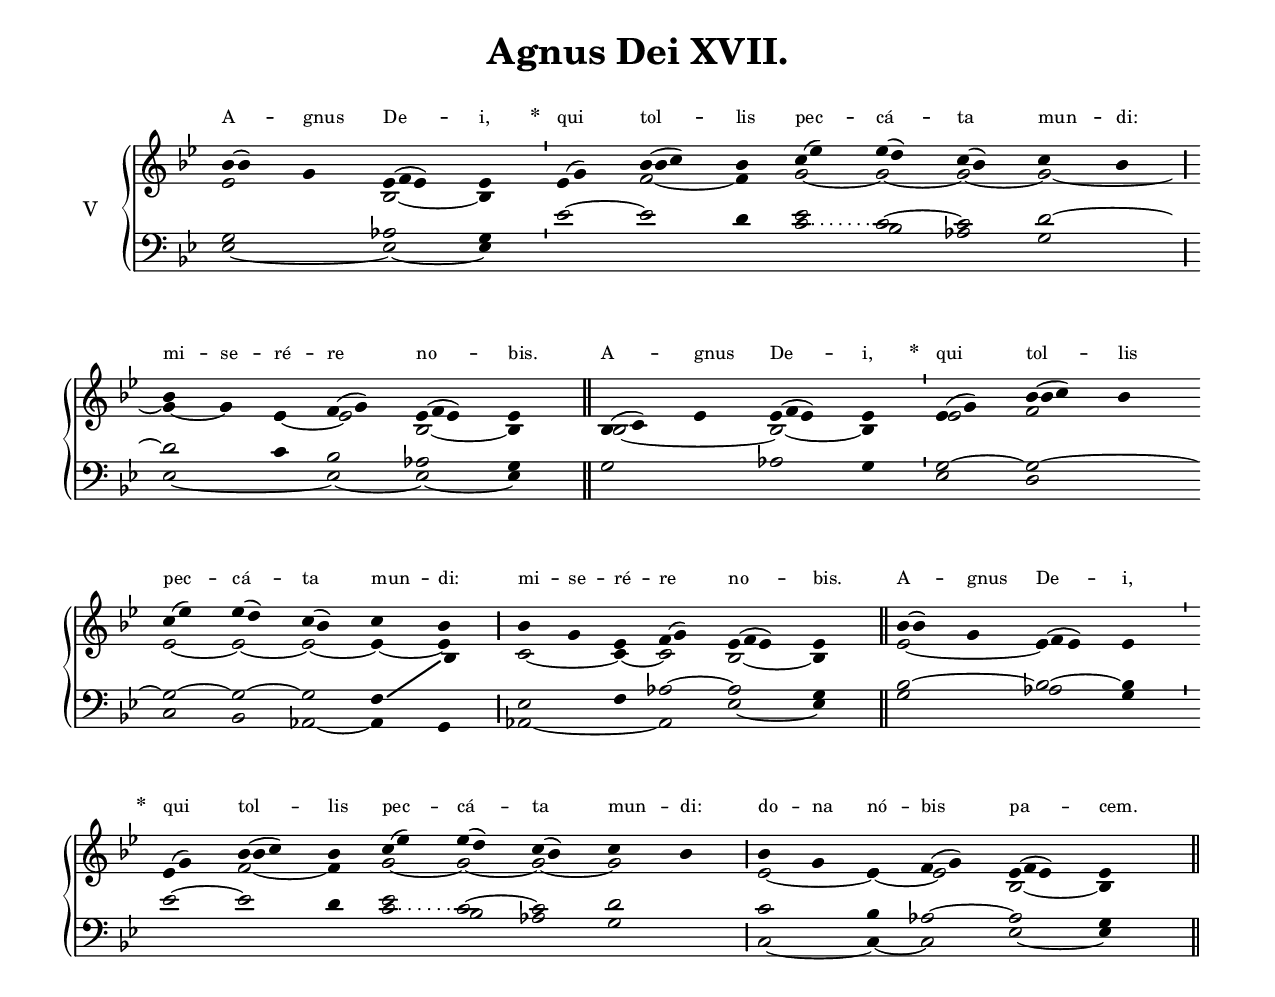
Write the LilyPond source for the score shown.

\version "2.18"
\include "gregorian.ly"
\include "noh2.ily"

%Page reference: page v.95
%(volume.page)

global = {
 \key ees \lydian
 \cadenzaOn 
 \override Glissando #'thickness = #2.0
}

\header {
  title = \markup \center-column {"Agnus Dei XVII." \vspace #1 }
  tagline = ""
  composer = ""
}

\paper {
 #(include-special-characters)
  oddHeaderMarkup = \markup \fill-line {
    \line {}
    \center-column {
      \on-the-fly #first-page     " "
      \on-the-fly #not-first-page ""
    }
    \line { \on-the-fly #print-page-number-check-first \fromproperty #'page:page-number-string }
  }
  evenHeaderMarkup = \markup \fill-line {
    \line { \on-the-fly #print-page-number-check-first \fromproperty #'page:page-number-string }
    \center-column { "" }
    \line {}
  }
}

chantText = \lyricmode {
A -- gnus De -- i, 
\set stanza = " * " qui tol -- lis pec -- cá -- ta mun -- di: 
mi -- se -- ré -- re no -- bis. 
A -- gnus De -- i, 
\set stanza = " * " qui tol -- lis pec -- cá -- ta mun -- di: 
mi -- se -- ré -- re no -- bis. 
A -- gnus De -- i, 
\set stanza = " * " qui tol -- lis pec -- cá -- ta mun -- di: 
do -- na nó -- bis pa -- cem. }

chantMusic = {
\tieDown   bes'4 ( bes'4) g'4 ees'4 ( f'4 ees'4) ees'4 \divisioMinima
 ees'4 ( g'4) bes'4 ( bes'4 c''4) bes'4 c''4 ( ees''4) ees''4 ( d''4) c''4 ( bes'4) c''4 bes'4 \divisioMaior
 \forceBreak
 bes'4 g'4 ees'4 f'4 ( g'4) ees'4 ( f'4 ees'4) ees'4 \finalis
 bes4 ( c'4) ees'4 ees'4 ( f'4 ees'4) ees'4 \divisioMinima
 ees'4 ( g'4) bes'4 ( bes'4 c''4) bes'4 \forceBreak
 c''4 ( ees''4) ees''4 ( d''4) c''4 ( bes'4) c''4 bes'4 \divisioMaior
 bes'4 g'4 ees'4 f'4 ( g'4) ees'4 ( f'4 ees'4) ees'4 \finalis
 bes'4 ( bes'4) g'4 ees'4 ( f'4 ees'4) ees'4 \divisioMinima
 \forceBreak
 ees'4 ( g'4) bes'4 ( bes'4 c''4) bes'4 c''4 ( ees''4) ees''4 ( d''4) c''4 ( bes'4) c''4 bes'4 \divisioMaior
 bes'4 g'4 ees'4 f'4 ( g'4) ees'4 ( f'4 ees'4) ees'4 \finalis

}

altoMusic = {
ees'2*3/2 bes2*3/2 ~ bes4 \divisioMinima
r2 f'2*3/2 ~ f'4 g'2 ~ g'2 ~ g'2 ~ g'2 ~ \divisioMaior
g'4 ~ g'4 ees'4 ~ ees'2 bes2*3/2 ~ bes4 \finalis
bes2*3/2 ~ bes2*3/2 ~ bes4 \divisioMinima
ees'2 f'2*4/2 ees'2 ~ ees'2 ~ ees'2 ~ ees'4 ~ ees'4 \divisioMaior
c'2 ~ c'4 ~ c'2 bes2*3/2 ~ bes4 \finalis
ees'2*3/2 ~ ees'4 r2*5/2 f'2*3/2 ~ f'4 g'2 ~ g'2 ~ g'2 ~ g'2 \divisioMaior
ees'2 ~ ees'4 ~ ees'2 bes2*3/2 ~ bes4 \finalis
}

tenorMusic = {
g2*3/2 aes2*3/2 g4 \divisioMinima
ees'2 ~ ees'2*3/2 d'4 ees'2 c'2 ~ c'2 d'2 ~ \divisioMaior
d'2 c'4 bes2 aes2*3/2 g4 \finalis
g2*3/2 aes2*3/2 g4 \divisioMinima
g2 ~ g2*4/2 ~ g2 ~ g2 ~ g2 f4 -\tweak Glissando.Y-offset #-0.8 \glissando \change Staff = "up" bes4 \change Staff = "down" \divisioMaior
ees2 f4 aes2 ~ aes2*3/2 g4 \finalis
bes2*3/2 ~ bes2*3/2 ~ bes4 \divisioMinima
ees'2 ~ ees'2*3/2 d'4 ees'2 c'2 ~ c'2 d'2 \divisioMaior
c'2 bes4 aes2 ~ aes2*3/2 g4 \finalis
}

bassMusic = {
ees2*3/2 ~ ees2*3/2 ~ ees4 \divisioMinima
r2*6/2 c'2 bes2 aes2 g2 \divisioMaior
ees2*3/2 ~ ees2 ~ ees2*3/2 ~ ees4 \finalis
r2*7/2 \divisioMinima
ees2 d2*4/2 c2 bes,2 aes,2 ~ aes,4 g,4 \divisioMaior
aes,2*3/2 ~ aes,2 ees2*3/2 ~ ees4 \finalis
g2*3/2 aes2*3/2 g4 \divisioMinima
r2*6/2 c'2 bes2 aes2 g2 \divisioMaior
c2 ~ c4 ~ c2 ees2*3/2 ~ ees4 \finalis
}

voiceLines = {
\voiceLineStyle


s2*13/2
\allowVoiceLineBreak
\voiceLine "down" "down" c'2*2/2 c'2*1/2


s2*57/2
\allowVoiceLineBreak
\voiceLine "down" "down" c'2*2/2 c'2*1/2


}

\score{
  <<
    \new Lyrics
    \new GrandStaff <<
      \set GrandStaff.autoBeaming = ##f
      \set GrandStaff.instrumentName = \markup \center-column {
        "V"
      }
      \new Staff = up <<
        \new Voice = "chant" {
          \voiceOne \global \chantMusic
        }
        \new Voice {
          \voiceTwo \global \altoMusic
        }
      >>

      \new Staff = down <<
        \clef bass
        \new Voice {
          \voiceOne \global \tenorMusic
        }
        \new Voice {
          \voiceTwo \global \bassMusic
        }
	\new Voice {
        \voiceThree \global \voiceLines
        }
      >>
    >>
    \context Lyrics {
      \lyricsto chant {
      \chantText
    }
    }
  >>
  \layout{
  }
  
}
